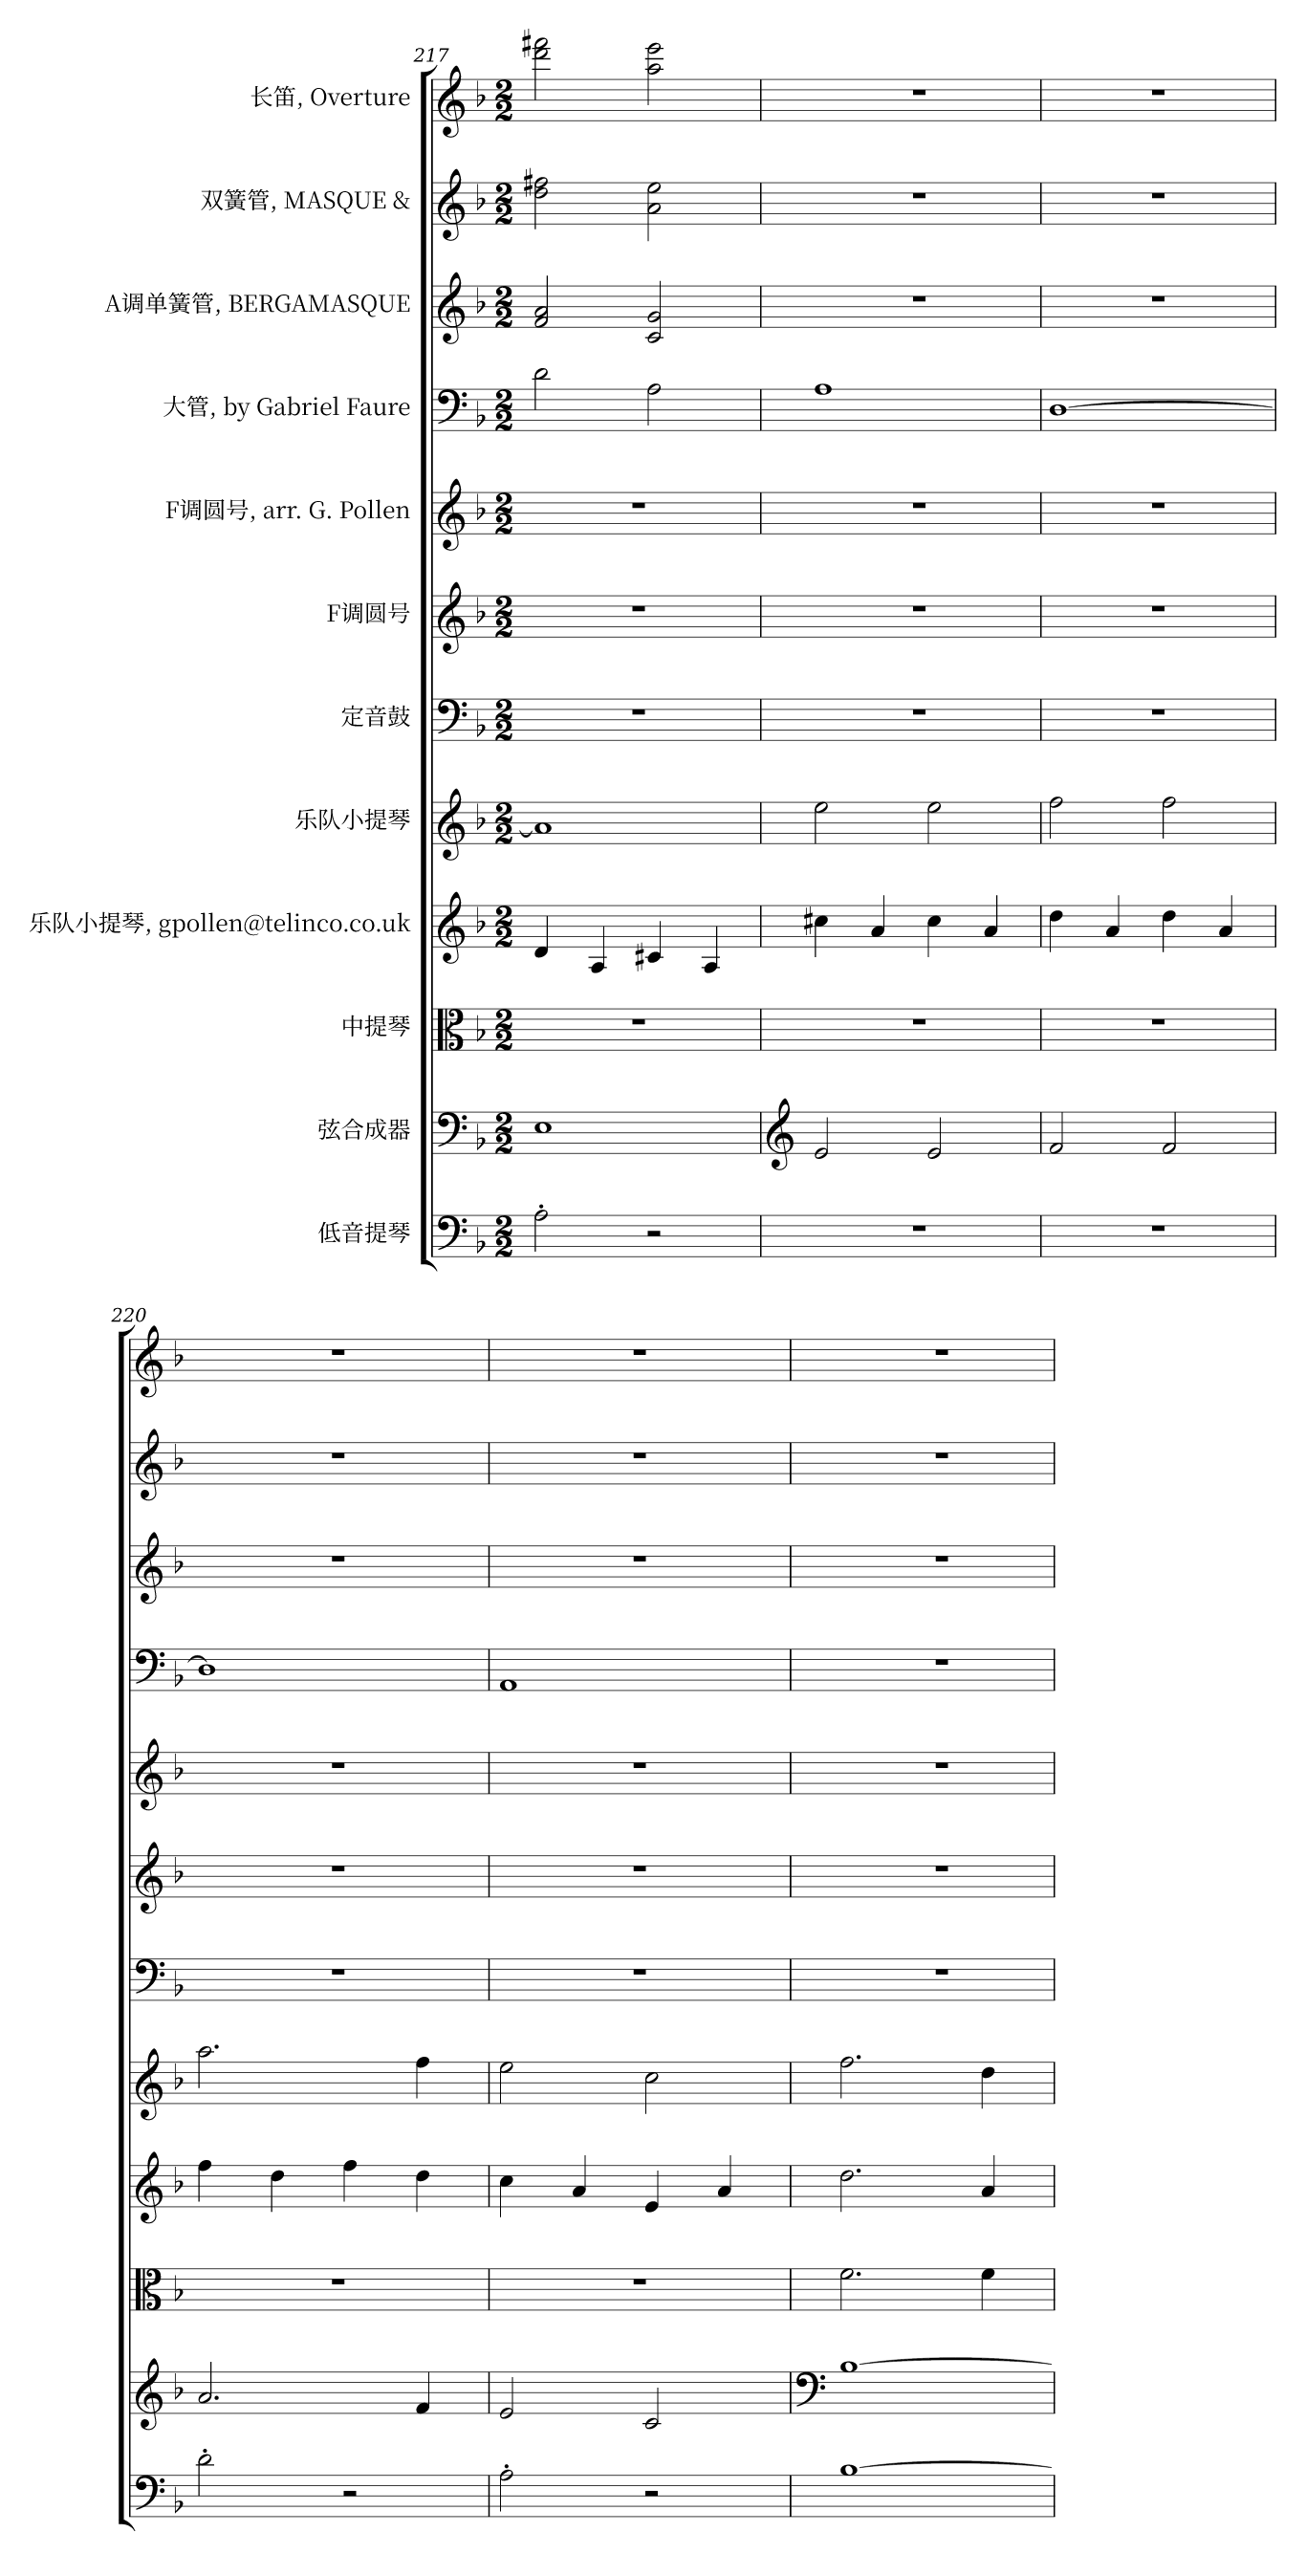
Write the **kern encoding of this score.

**kern	**kern	**kern	**kern	**kern	**kern	**kern	**kern	**kern	**kern	**kern	**kern
*part12	*part11	*part10	*part9	*part8	*part7	*part6	*part5	*part4	*part3	*part2	*part1
*staff12	*staff11	*staff10	*staff9	*staff8	*staff7	*staff6	*staff5	*staff4	*staff3	*staff2	*staff1
*I"低音提琴	*I"弦合成器	*I"中提琴	*I"乐队小提琴, gpollen@telinco.co.uk	*I"乐队小提琴	*I"定音鼓	*I"F调圆号	*I"F调圆号, arr. G. Pollen	*I"大管, by Gabriel Faure	*I"A调单簧管, BERGAMASQUE	*I"双簧管, MASQUE &amp;	*I"长笛, Overture
!!LO:PB:g=z
*clefF4	*clefF4	*clefC3	*clefG2	*clefG2	*clefF4	*clefG2	*clefG2	*clefF4	*clefG2	*clefG2	*clefG2
*ITrd7c12	*	*	*	*	*	*ITrd4c7	*ITrd4c7	*	*ITrd2c3	*	*
*k[b-]	*k[b-]	*k[b-]	*k[b-]	*k[b-]	*k[b-]	*k[b-e-]	*k[b-e-]	*k[b-]	*k[f#c#]	*k[b-]	*k[b-]
*M2/2	*M2/2	*M2/2	*M2/2	*M2/2	*M2/2	*M2/2	*M2/2	*M2/2	*M2/2	*M2/2	*M2/2
=217	=217	=217	=217	=217	=217	=217	=217	=217	=217	=217	=217
2AA'\	1E	1r	4d/	1a]	1r	1r	1r	2d\	2d/ 2f#/	2dd\ 2ff#X\	2ddd\ 2fff#X\
.	.	.	4A/	.	.	.	.	.	.	.	.
2r	.	.	4c#X/	.	.	.	.	2A\	2A/ 2e/	2a\ 2ee\	2aa\ 2eee\
.	.	.	4A/	.	.	.	.	.	.	.	.
=218	=218	=218	=218	=218	=218	=218	=218	=218	=218	=218	=218
*	*clefG2	*	*	*	*	*	*	*	*	*	*
1r	2e/	1r	4cc#X\	2ee\	1r	1r	1r	1A	1r	1r	1r
.	.	.	4a/	.	.	.	.	.	.	.	.
.	2e/	.	4cc#\	2ee\	.	.	.	.	.	.	.
.	.	.	4a/	.	.	.	.	.	.	.	.
=219	=219	=219	=219	=219	=219	=219	=219	=219	=219	=219	=219
1r	2f/	1r	4dd\	2ff\	1r	1r	1r	[1D	1r	1r	1r
.	.	.	4a/	.	.	.	.	.	.	.	.
.	2f/	.	4dd\	2ff\	.	.	.	.	.	.	.
.	.	.	4a/	.	.	.	.	.	.	.	.
=220	=220	=220	=220	=220	=220	=220	=220	=220	=220	=220	=220
2D'\	2.a/	1r	4ff\	2.aa\	1r	1r	1r	1D]	1r	1r	1r
.	.	.	4dd\	.	.	.	.	.	.	.	.
2r	.	.	4ff\	.	.	.	.	.	.	.	.
.	4f/	.	4dd\	4ff\	.	.	.	.	.	.	.
=221	=221	=221	=221	=221	=221	=221	=221	=221	=221	=221	=221
2AA'\	2e/	1r	4cc\	2ee\	1r	1r	1r	1AA	1r	1r	1r
.	.	.	4a/	.	.	.	.	.	.	.	.
2r	2c/	.	4e/	2cc\	.	.	.	.	.	.	.
.	.	.	4a/	.	.	.	.	.	.	.	.
=222	=222	=222	=222	=222	=222	=222	=222	=222	=222	=222	=222
*	*clefF4	*	*	*	*	*	*	*	*	*	*
[1BB-	[1B-	2.f\	2.dd\	2.ff\	1r	1r	1r	1r	1r	1r	1r
.	.	4f\	4a/	4dd\	.	.	.	.	.	.	.
=	=	=	=	=	=	=	=	=	=	=	=
*-	*-	*-	*-	*-	*-	*-	*-	*-	*-	*-	*-
